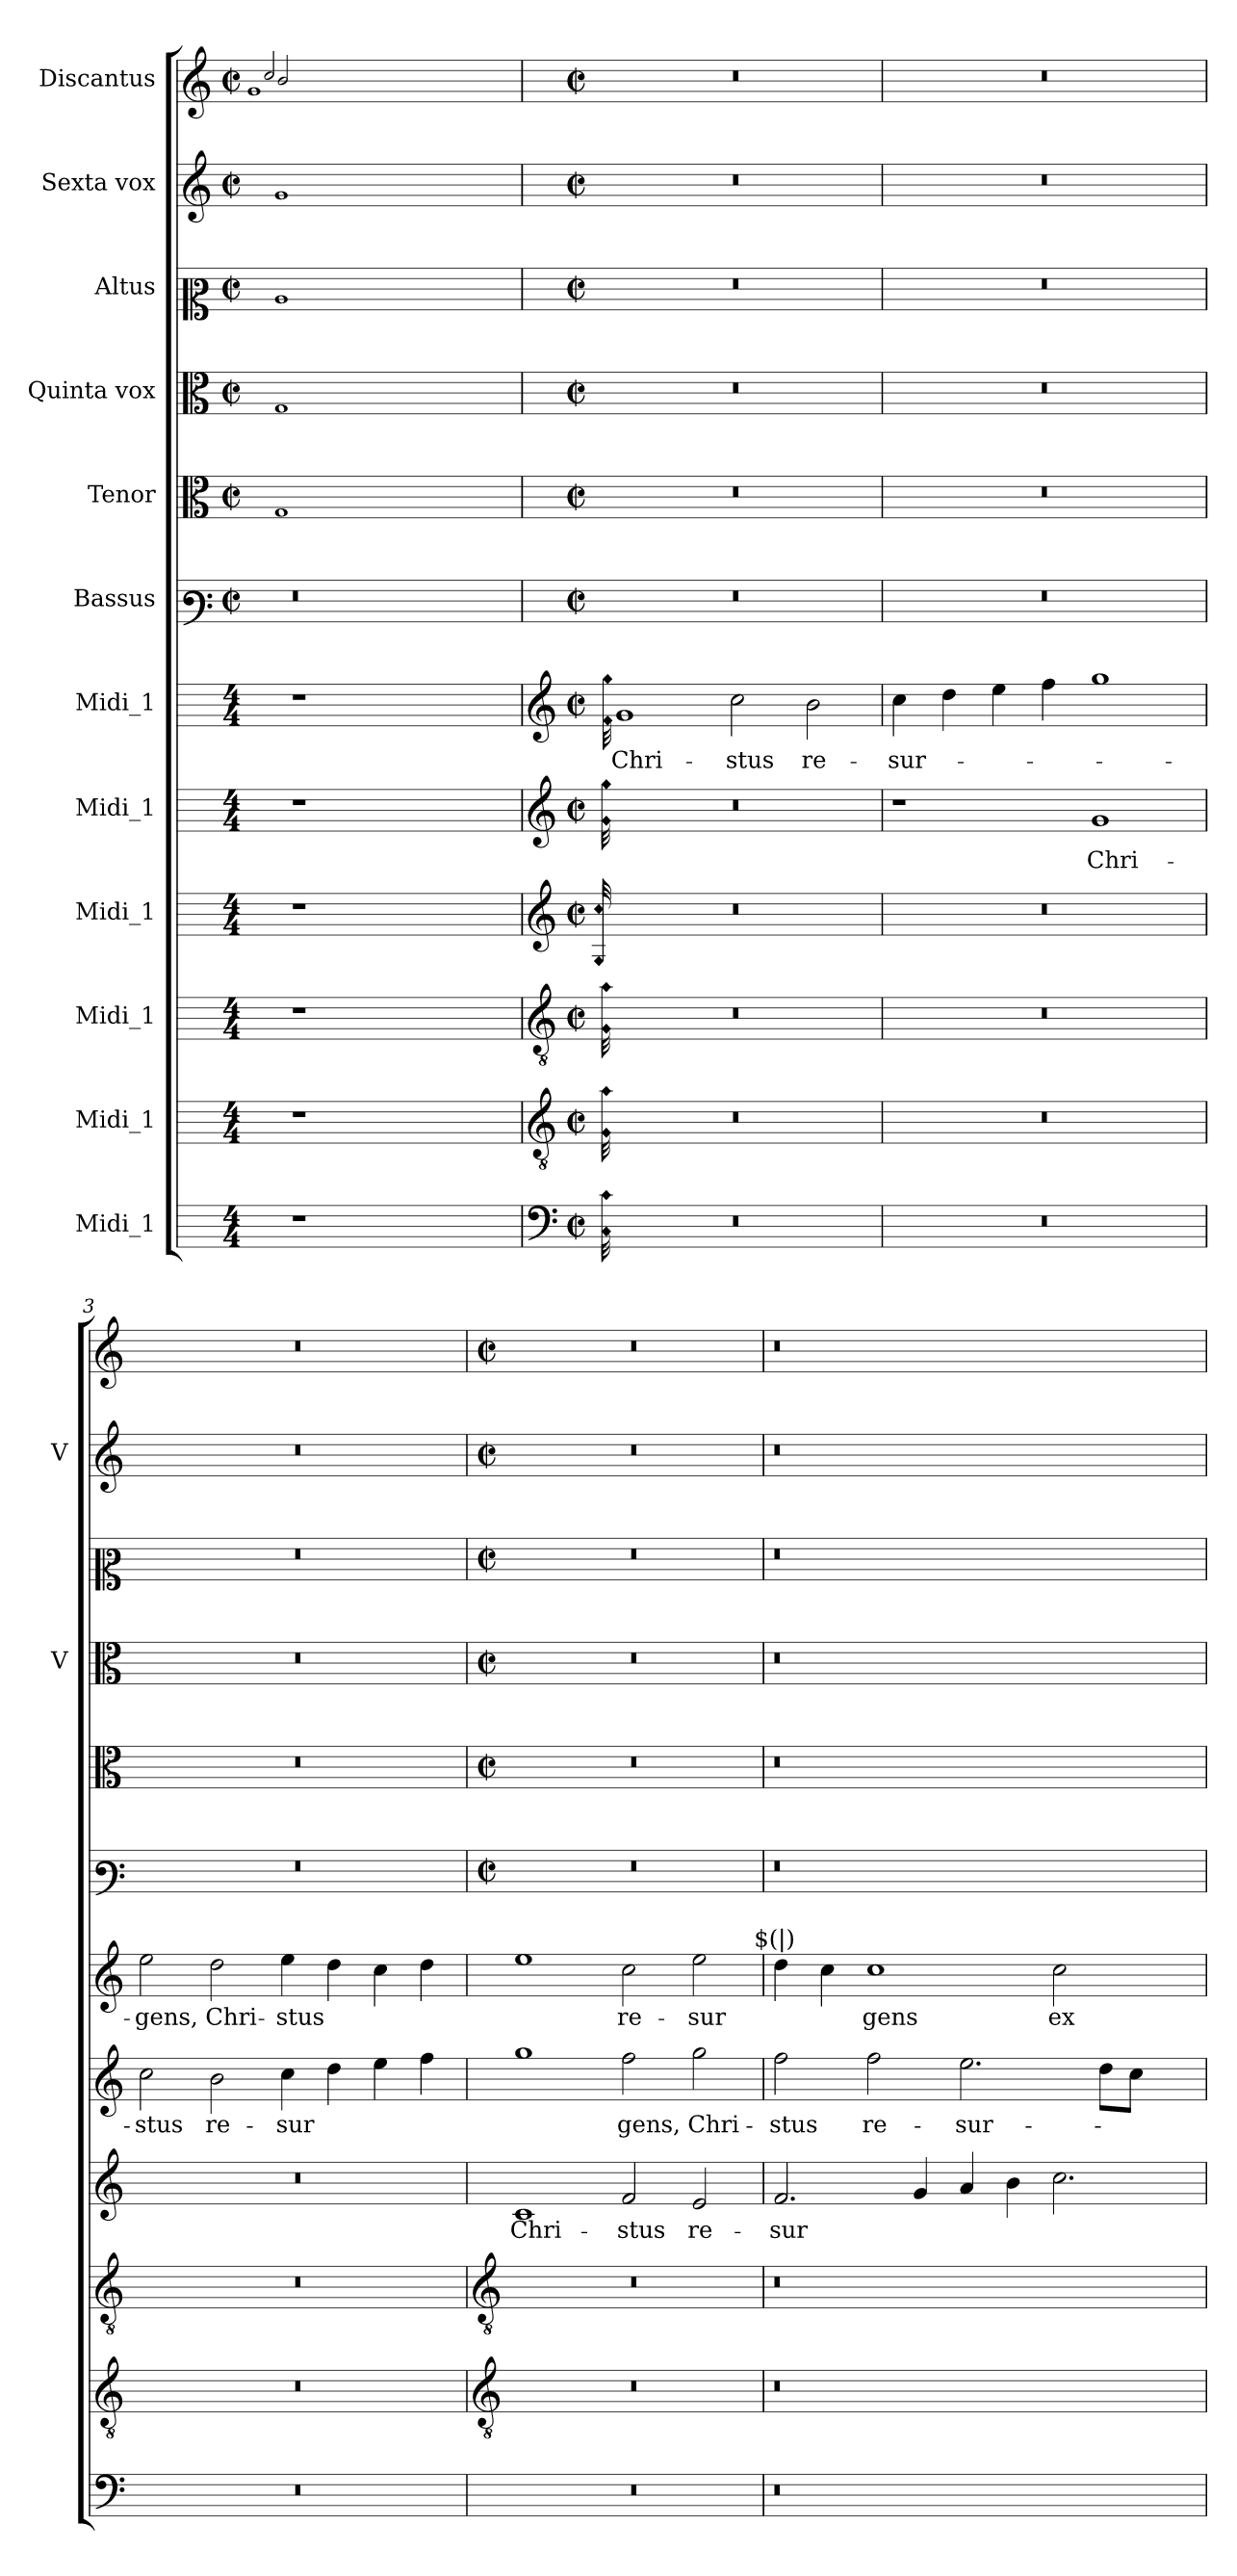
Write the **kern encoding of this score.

**kern	**kern	**kern	**kern	**text	**kern	**text	**kern	**text	**kern	**kern	**kern	**kern	**kern	**kern
*part12	*part11	*part10	*part9	*part9	*part8	*part8	*part7	*part7	*part6	*part5	*part4	*part3	*part2	*part1
*staff12	*staff11	*staff10	*staff9	*staff9	*staff8	*staff8	*staff7	*staff7	*staff6	*staff5	*staff4	*staff3	*staff2	*staff1
*I"Midi_1	*I"Midi_1	*I"Midi_1	*I"Midi_1	*	*I"Midi_1	*	*I"Midi_1	*	*I"Bassus	*I"Tenor	*I"Quinta vox	*I"Altus	*I"Sexta vox	*I"Discantus
*	*	*	*	*	*	*	*	*	*	*	*I'V	*	*I'V	*
*	*	*	*	*	*	*	*	*	*clefF3	*clefC3	*clefC3	*clefC2	*clefG2	*clefG2
*	*	*	*	*	*	*	*	*	*k[]	*k[]	*k[]	*k[]	*k[]	*k[]
*	*	*	*	*	*	*	*	*	*C:	*C:	*C:	*C:	*C:	*C:
*M4/4	*M4/4	*M4/4	*M4/4	*	*M4/4	*	*M4/4	*	*M4/2	*M4/2	*M4/2	*M4/2	*M4/2	*M4/2
*	*	*	*	*	*	*	*	*	*met(c|)	*met(c|)	*met(c|)	*met(c|)	*met(c|)	*met(c|)
=	=	=	=	=	=	=	=	=	=	=	=	=	=	=
.	.	.	.	.	.	.	.	.	.	.	.	.	.	1qqg
.	.	.	.	.	.	.	.	.	.	.	.	.	.	2qqcc
.	.	.	.	.	.	.	.	.	.	1qqG	1qqG	1qqc	1qqg	2qqb
1r	1r	1r	1r	.	1r	.	1r	.	0r	0ryy	0ryy	0ryy	0ryy	0ryy
1ryy	1ryy	1ryy	1ryy	.	1ryy	.	1ryy	.	.	.	.	.	.	.
!!LO:LB:g=z
=1	=1	=1	=1	=1	=1	=1	=1	=1	=1	=1	=1	=1	=1	=1
*clefF4	*clefGv2	*clefGv2	*clefG2	*	*clefG2	*	*clefG2	*	*	*	*	*	*	*
*k[]	*k[]	*k[]	*k[]	*	*k[]	*	*k[]	*	*	*	*	*	*	*
*C:	*C:	*C:	*C:	*	*C:	*	*C:	*	*	*	*	*	*	*
*M4/2	*M4/2	*M4/2	*M4/2	*	*M4/2	*	*M4/2	*	*M4/2	*M4/2	*M4/2	*M4/2	*M4/2	*M4/2
*met(c|)	*met(c|)	*met(c|)	*met(c|)	*	*met(c|)	*	*met(c|)	*	*met(c|)	*met(c|)	*met(c|)	*met(c|)	*met(c|)	*met(c|)
!	!	!	!	!	!	!	!LO:N:n=1:head=diamond	!	!	!	!	!	!	!
!	!	!	!	!	!LO:N:n=1:head=diamond	!	!LO:N:n=2:head=diamond	!	!	!	!	!	!	!
!	!	!	!LO:N:n=1:head=diamond	!	!LO:N:n=2:head=diamond	!	!	!	!	!	!	!	!	!
!	!	!LO:N:n=1:head=diamond	!LO:N:n=2:head=diamond	!	!	!	!	!	!	!	!	!	!	!
!	!LO:N:n=1:head=diamond	!LO:N:n=2:head=diamond	!	!	!	!	!	!	!	!	!	!	!	!
!LO:N:n=1:head=diamond	!LO:N:n=2:head=diamond	!	!	!	!	!	!	!	!	!	!	!	!	!
!LO:N:n=2:head=diamond	!	!	!	!	!	!	!	!	!	!	!	!	!	!
32qqC 32qqc	32qqG 32qqa	32qqG 32qqa	32qqG 32qqcc	.	32qqg 32qqgg	.	32qqf 32qqgg	.	.	.	.	.	.	.
!	!	!	!	!	!	!	!	!LO:LY:b	!	!	!	!	!	!
0r	0r	0r	0r	.	0r	.	1g	Chri-	0r	0r	0r	0r	0r	0r
!	!	!	!	!	!	!	!	!LO:LY:b	!	!	!	!	!	!
.	.	.	.	.	.	.	2cc	-stus	.	.	.	.	.	.
!	!	!	!	!	!	!	!	!LO:LY:b	!	!	!	!	!	!
.	.	.	.	.	.	.	2b	re-	.	.	.	.	.	.
=2	=2	=2	=2	=2	=2	=2	=2	=2	=2	=2	=2	=2	=2	=2
!	!	!	!	!	!	!	!	!LO:LY:b	!	!	!	!	!	!
0r	0r	0r	0r	.	1r	.	4cc	-sur-	0r	0r	0r	0r	0r	0r
.	.	.	.	.	.	.	4dd	.	.	.	.	.	.	.
.	.	.	.	.	.	.	4ee	.	.	.	.	.	.	.
.	.	.	.	.	.	.	4ff	.	.	.	.	.	.	.
!	!	!	!	!	!	!LO:LY:b	!	!	!	!	!	!	!	!
.	.	.	.	.	1g	Chri-	1gg	.	.	.	.	.	.	.
=3	=3	=3	=3	=3	=3	=3	=3	=3	=3	=3	=3	=3	=3	=3
!	!	!	!	!	!	!LO:LY:b	!	!LO:LY:b	!	!	!	!	!	!
0r	0r	0r	0r	.	2cc	-stus	2ee	-gens,	0r	0r	0r	0r	0r	0r
!	!	!	!	!	!	!LO:LY:b	!	!LO:LY:b	!	!	!	!	!	!
.	.	.	.	.	2b	re-	2dd	Chri-	.	.	.	.	.	.
!	!	!	!	!	!	!LO:LY:b	!	!LO:LY:b	!	!	!	!	!	!
.	.	.	.	.	4cc	-sur	4ee	-stus	.	.	.	.	.	.
.	.	.	.	.	4dd	.	4dd	.	.	.	.	.	.	.
.	.	.	.	.	4ee	.	4cc	.	.	.	.	.	.	.
.	.	.	.	.	4ff	.	4dd	.	.	.	.	.	.	.
!!LO:LB:g=z
=4	=4	=4	=4	=4	=4	=4	=4	=4	=4	=4	=4	=4	=4	=4
*	*clefGv2	*clefGv2	*	*	*	*	*	*	*	*	*	*	*	*
*	*	*	*	*	*	*	*	*	*M4/2	*M4/2	*M4/2	*M4/2	*M4/2	*M4/2
*	*	*	*	*	*	*	*	*	*met(c|)	*met(c|)	*met(c|)	*met(c|)	*met(c|)	*met(c|)
!	!	!	!	!LO:LY:b	!	!LO:LY:b	!	!	!	!	!	!	!	!
0r	0r	0r	1c	Chri-	1gg	-	1ee	.	0r	0r	0r	0r	0r	0r
!	!	!	!	!LO:LY:b	!	!LO:LY:b	!	!LO:LY:b	!	!	!	!	!	!
.	.	.	2f	-stus	2ff	gens,	2cc	re-	.	.	.	.	.	.
!	!	!	!	!LO:LY:b	!	!LO:LY:b	!	!LO:LY:b	!	!	!	!	!	!
.	.	.	2e	re-	2gg	Chri-	2ee	-sur-	.	.	.	.	.	.
=5	=5	=5	=5	=5	=5	=5	=5	=5	=5	=5	=5	=5	=5	=5
!	!	!	!	!	!	!	!LO:TX:a:cj:t=$(|)	!	!	!	!	!	!	!
!	!	!	!	!LO:LY:b	!	!LO:LY:b	!	!	!	!	!	!	!	!
0r	0r	0r	2.f	-sur-	2ff	-stus	4dd	.	0r	0r	0r	0r	0r	0r
!	!	!	!	!	!	!	!	!LO:LY:b	!	!	!	!	!	!
.	.	.	.	.	.	.	4cc	--	.	.	.	.	.	.
!	!	!	!	!	!	!LO:LY:b	!	!LO:LY:b	!	!	!	!	!	!
.	.	.	.	.	2ff	re-	1cc	gens	.	.	.	.	.	.
.	.	.	4g	.	.	.	.	.	.	.	.	.	.	.
!	!	!	!	!	!	!LO:LY:b	!	!	!	!	!	!	!	!
.	.	.	4a	.	2.ee	-sur-	.	.	.	.	.	.	.	.
!	!	!	!	!LO:LY:b	!	!	!	!	!	!	!	!	!	!
.	.	.	4b	--	.	.	.	.	.	.	.	.	.	.
!	!	!	!	!	!	!	!	!LO:LY:b	!	!	!	!	!	!
.	.	.	2.cc	.	.	.	2cc	ex	.	.	.	.	.	.
.	.	.	.	.	8ddL	.	.	.	.	.	.	.	.	.
.	.	.	.	.	8ccJ	.	.	.	.	.	.	.	.	.
4ryy	4ryy	4ryy	.	.	4ryy	.	4ryy	.	4ryy	4ryy	4ryy	4ryy	4ryy	4ryy
=	=	=	=	=	=	=	=	=	=	=	=	=	=	=
*-	*-	*-	*-	*-	*-	*-	*-	*-	*-	*-	*-	*-	*-	*-
